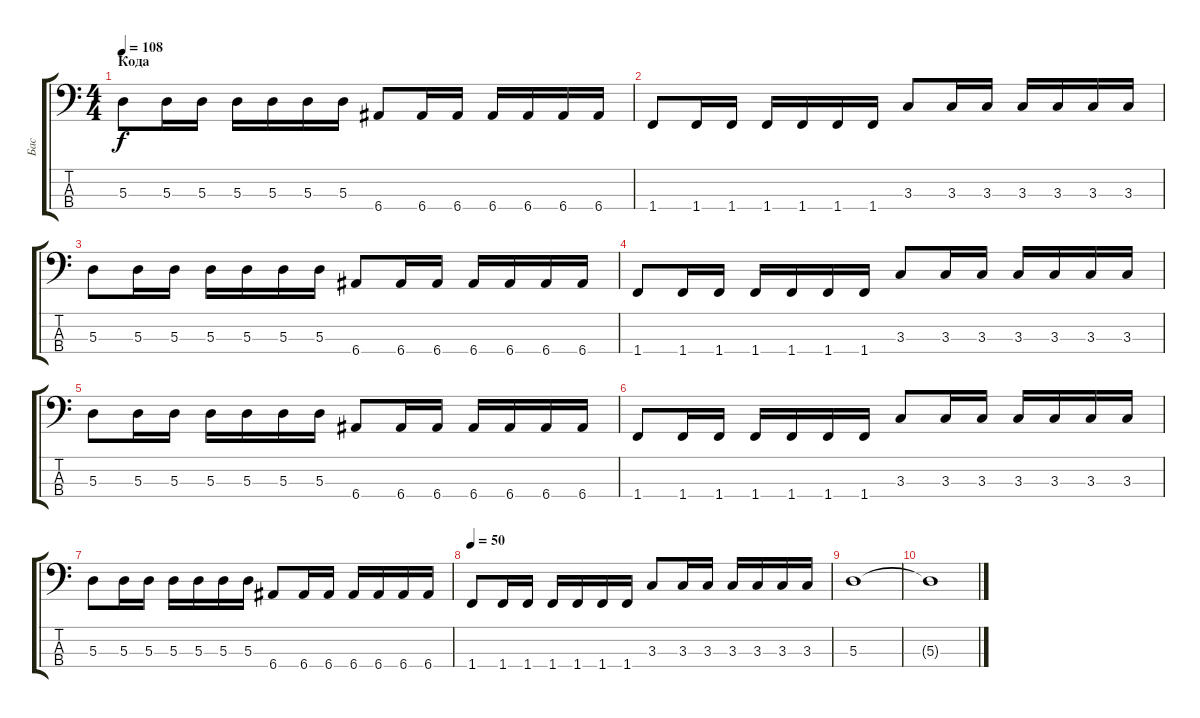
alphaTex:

\track ("Бас" "Бас") {instrument electricbasspick}
\staff {score tabs}
\tuning (G2 D2 A1 E1) {hide}
\ts (4 4)
\section ("" "Кода")
\tempo 108
\clef f4
\ks c
5.3.8{dy f} 5.3.16 5.3.16 5.3.16 5.3.16 5.3.16 5.3.16 6.4.8 6.4.16 6.4.16 6.4.16 6.4.16 6.4.16 6.4.16 |
1.4.8 1.4.16 1.4.16 1.4.16 1.4.16 1.4.16 1.4.16 3.3.8 3.3.16 3.3.16 3.3.16 3.3.16 3.3.16 3.3.16 |
5.3.8 5.3.16 5.3.16 5.3.16 5.3.16 5.3.16 5.3.16 6.4.8 6.4.16 6.4.16 6.4.16 6.4.16 6.4.16 6.4.16 |
1.4.8 1.4.16 1.4.16 1.4.16 1.4.16 1.4.16 1.4.16 3.3.8 3.3.16 3.3.16 3.3.16 3.3.16 3.3.16 3.3.16 |
5.3.8 5.3.16 5.3.16 5.3.16 5.3.16 5.3.16 5.3.16 6.4.8 6.4.16 6.4.16 6.4.16 6.4.16 6.4.16 6.4.16 |
1.4.8 1.4.16 1.4.16 1.4.16 1.4.16 1.4.16 1.4.16 3.3.8 3.3.16 3.3.16 3.3.16 3.3.16 3.3.16 3.3.16 |
5.3.8 5.3.16 5.3.16 5.3.16 5.3.16 5.3.16 5.3.16 6.4.8 6.4.16 6.4.16 6.4.16 6.4.16 6.4.16 6.4.16 |
\tempo 50
1.4.8 1.4.16 1.4.16 1.4.16 1.4.16 1.4.16 1.4.16 3.3.8 3.3.16 3.3.16 3.3.16 3.3.16 3.3.16 3.3.16 |
5.3.1{volume 0} |
5.3{t}.1
